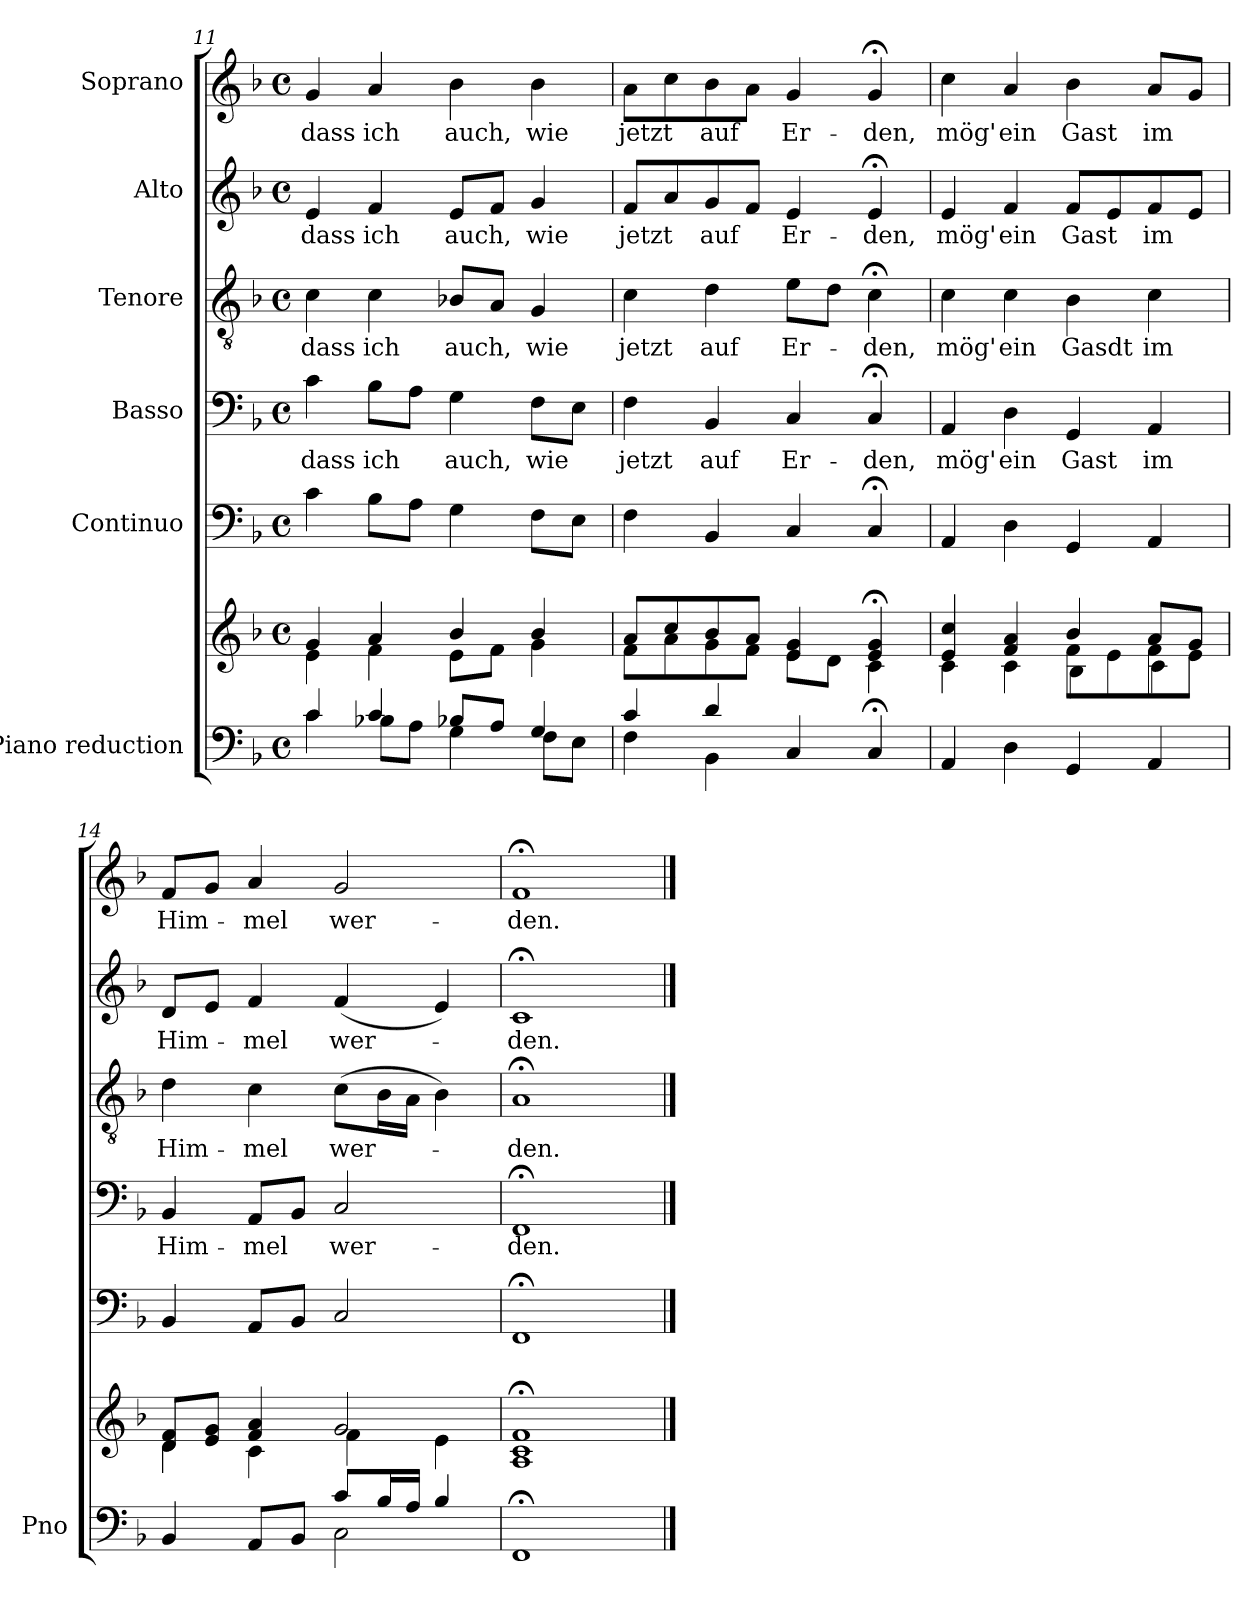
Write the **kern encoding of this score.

**kern	**kern	**kern	**kern	**text	**kern	**text	**kern	**text	**kern	**text
*part6	*part6	*part5	*part4	*part4	*part3	*part3	*part2	*part2	*part1	*part1
*staff7	*staff6	*staff5	*staff4	*staff4	*staff3	*staff3	*staff2	*staff2	*staff1	*staff1
*I"Piano reduction	*	*I"Continuo	*I"Basso	*	*I"Tenore	*	*I"Alto	*	*I"Soprano	*
*I'Pno	*	*	*	*	*	*	*	*	*	*
!!LO:PB:g=z
*clefF4	*clefG2	*clefF4	*clefF4	*	*clefGv2	*	*clefG2	*	*clefG2	*
*k[b-]	*k[b-]	*k[b-]	*k[b-]	*	*k[b-]	*	*k[b-]	*	*k[b-]	*
*M4/4	*M4/4	*M4/4	*M4/4	*	*M4/4	*	*M4/4	*	*M4/4	*
*met(c)	*met(c)	*met(c)	*met(c)	*	*met(c)	*	*met(c)	*	*met(c)	*
=11	=11	=11	=11	=11	=11	=11	=11	=11	=11	=11
*^	*^	*	*	*	*	*	*	*	*	*
!	!	!	!	!	!	!LO:LY:b	!	!LO:LY:b	!	!LO:LY:b	!	!LO:LY:b
4c/	4c\	4g/	4e\	4c\	4c\	dass	4c\	dass	4e/	dass	4g/	dass
!	!	!	!	!	!	!LO:LY:b	!	!LO:LY:b	!	!LO:LY:b	!	!LO:LY:b
4c/	8B-X\L	4a/	4f\	8B-\L	8B-\L	ich	4c\	ich	4f/	ich	4a/	ich
.	8A\J	.	.	8A\J	8A\J	.	.	.	.	.	.	.
!	!	!	!	!	!	!LO:LY:b	!	!LO:LY:b	!	!LO:LY:b	!	!LO:LY:b
8B-X/L	4G\	4b-/	8e\L	4G\	4G\	auch,	8B-X/L	auch,	8e/L	auch,	4b-\	auch,
8A/J	.	.	8f\J	.	.	.	8A/J	.	8f/J	.	.	.
!	!	!	!	!	!	!LO:LY:b	!	!LO:LY:b	!	!LO:LY:b	!	!LO:LY:b
4G/	8F\L	4b-/	4g\	8F\L	8F\L	wie	4G/	wie	4g/	wie	4b-\	wie
.	8E\J	.	.	8E\J	8E\J	.	.	.	.	.	.	.
=12	=12	=12	=12	=12	=12	=12	=12	=12	=12	=12	=12	=12
!	!	!	!	!	!	!LO:LY:b	!	!LO:LY:b	!	!LO:LY:b	!	!LO:LY:b
4c/	4F\	8a/L	8f\L	4F\	4F\	jetzt	4c\	jetzt	8f/L	jetzt	8a\L	jetzt
.	.	8cc/	8a\	.	.	.	.	.	8a/	.	8cc\	.
!	!	!	!	!	!	!LO:LY:b	!	!LO:LY:b	!	!LO:LY:b	!	!LO:LY:b
4d/	4BB-\	8b-/	8g\	4BB-/	4BB-/	auf	4d\	auf	8g/	auf	8b-\	auf
.	.	8a/J	8f\J	.	.	.	.	.	8f/J	.	8a\J	.
!	!	!	!	!	!	!LO:LY:b	!	!LO:LY:b	!	!LO:LY:b	!	!LO:LY:b
4C/	2ryy	4e/ 4g/	8e\L	4C/	4C/	Er-	8e\L	Er-	4e/	Er-	4g/	Er-
.	.	.	8d\J	.	.	.	8d\J	.	.	.	.	.
!	!	!	!	!	!	!LO:LY:b	!	!LO:LY:b	!	!LO:LY:b	!	!LO:LY:b
4C;/	.	4e/;< 4g/;<	4c\	4C;</	4C;</	-den,	4c;<\	-den,	4e;</	-den,	4g;</	-den,
*v	*v	*	*	*	*	*	*	*	*	*	*	*
=13	=13	=13	=13	=13	=13	=13	=13	=13	=13	=13	=13
*	*	*^	*	*	*	*	*	*	*	*	*
!	!	!	!	!	!	!LO:LY:b	!	!LO:LY:b	!	!LO:LY:b	!	!LO:LY:b
4AA/	4e/ 4cc/	4c\	2ryy	4AA/	4AA/	mög'	4c\	mög'	4e/	mög'	4cc\	mög'
!	!	!	!	!	!	!LO:LY:b	!	!LO:LY:b	!	!LO:LY:b	!	!LO:LY:b
4D\	4f/ 4a/	4c\	.	4D\	4D\	ein	4c\	ein	4f/	ein	4a/	ein
!	!	!	!	!	!	!LO:LY:b	!	!LO:LY:b	!	!LO:LY:b	!	!LO:LY:b
4GG/	4b-/	8f\L	4B-\	4GG/	4GG/	Gast	4B-\	Gasdt	8f/L	Gast	4b-\	Gast
.	.	8e\	.	.	.	.	.	.	8e/	.	.	.
!	!	!	!	!	!	!LO:LY:b	!	!LO:LY:b	!	!LO:LY:b	!	!LO:LY:b
4AA/	8a/L	8f\	4c\	4AA/	4AA/	im	4c\	im	8f/	im	8a/L	im
.	8g/J	8e\J	.	.	.	.	.	.	8e/J	.	8g/J	.
*	*	*v	*v	*	*	*	*	*	*	*	*	*
=14	=14	=14	=14	=14	=14	=14	=14	=14	=14	=14	=14
*^	*	*	*	*	*	*	*	*	*	*	*
!	!	!	!	!	!	!LO:LY:b	!	!LO:LY:b	!	!LO:LY:b	!	!LO:LY:b
4BB-/	2ryy	8d/ 8f/L	4d\	4BB-/	4BB-/	Him-	4d\	Him-	8d/L	Him-	8f/L	Him-
.	.	8e/ 8g/J	.	.	.	.	.	.	8e/J	.	8g/J	.
!	!	!	!	!	!	!LO:LY:b	!	!LO:LY:b	!	!LO:LY:b	!	!LO:LY:b
8AA/L	.	4f/ 4a/	4c\	8AA/L	8AA/L	-mel	4c\	-mel	4f/	-mel	4a/	-mel
8BB-/J	.	.	.	8BB-/J	8BB-/J	.	.	.	.	.	.	.
!	!	!	!	!	!	!LO:LY:b	!	!LO:LY:b	!	!LO:LY:b	!	!LO:LY:b
8c/L	2C\	2g/	4f\	2C/	2C/	wer-	(8c\L	wer-	(4f/	wer-	2g/	wer-
16B-/L	.	.	.	.	.	.	16B-\L	.	.	.	.	.
16A/JJ	.	.	.	.	.	.	16A\JJ	.	.	.	.	.
4B-/	.	.	4e\	.	.	.	4B-\)	.	4e/)	.	.	.
*v	*v	*	*	*	*	*	*	*	*	*	*	*
=15	=15	=15	=15	=15	=15	=15	=15	=15	=15	=15	=15
!	!	!	!	!	!LO:LY:b	!	!LO:LY:b	!	!LO:LY:b	!	!LO:LY:b
1FF;	1f;<	1A 1c	1FF;<	1FF;<	-den.	1A;<	-den.	1c;<	den.	1f;<	-den.
*	*v	*v	*	*	*	*	*	*	*	*	*
==	==	==	==	==	==	==	==	==	==	==
*-	*-	*-	*-	*-	*-	*-	*-	*-	*-	*-
